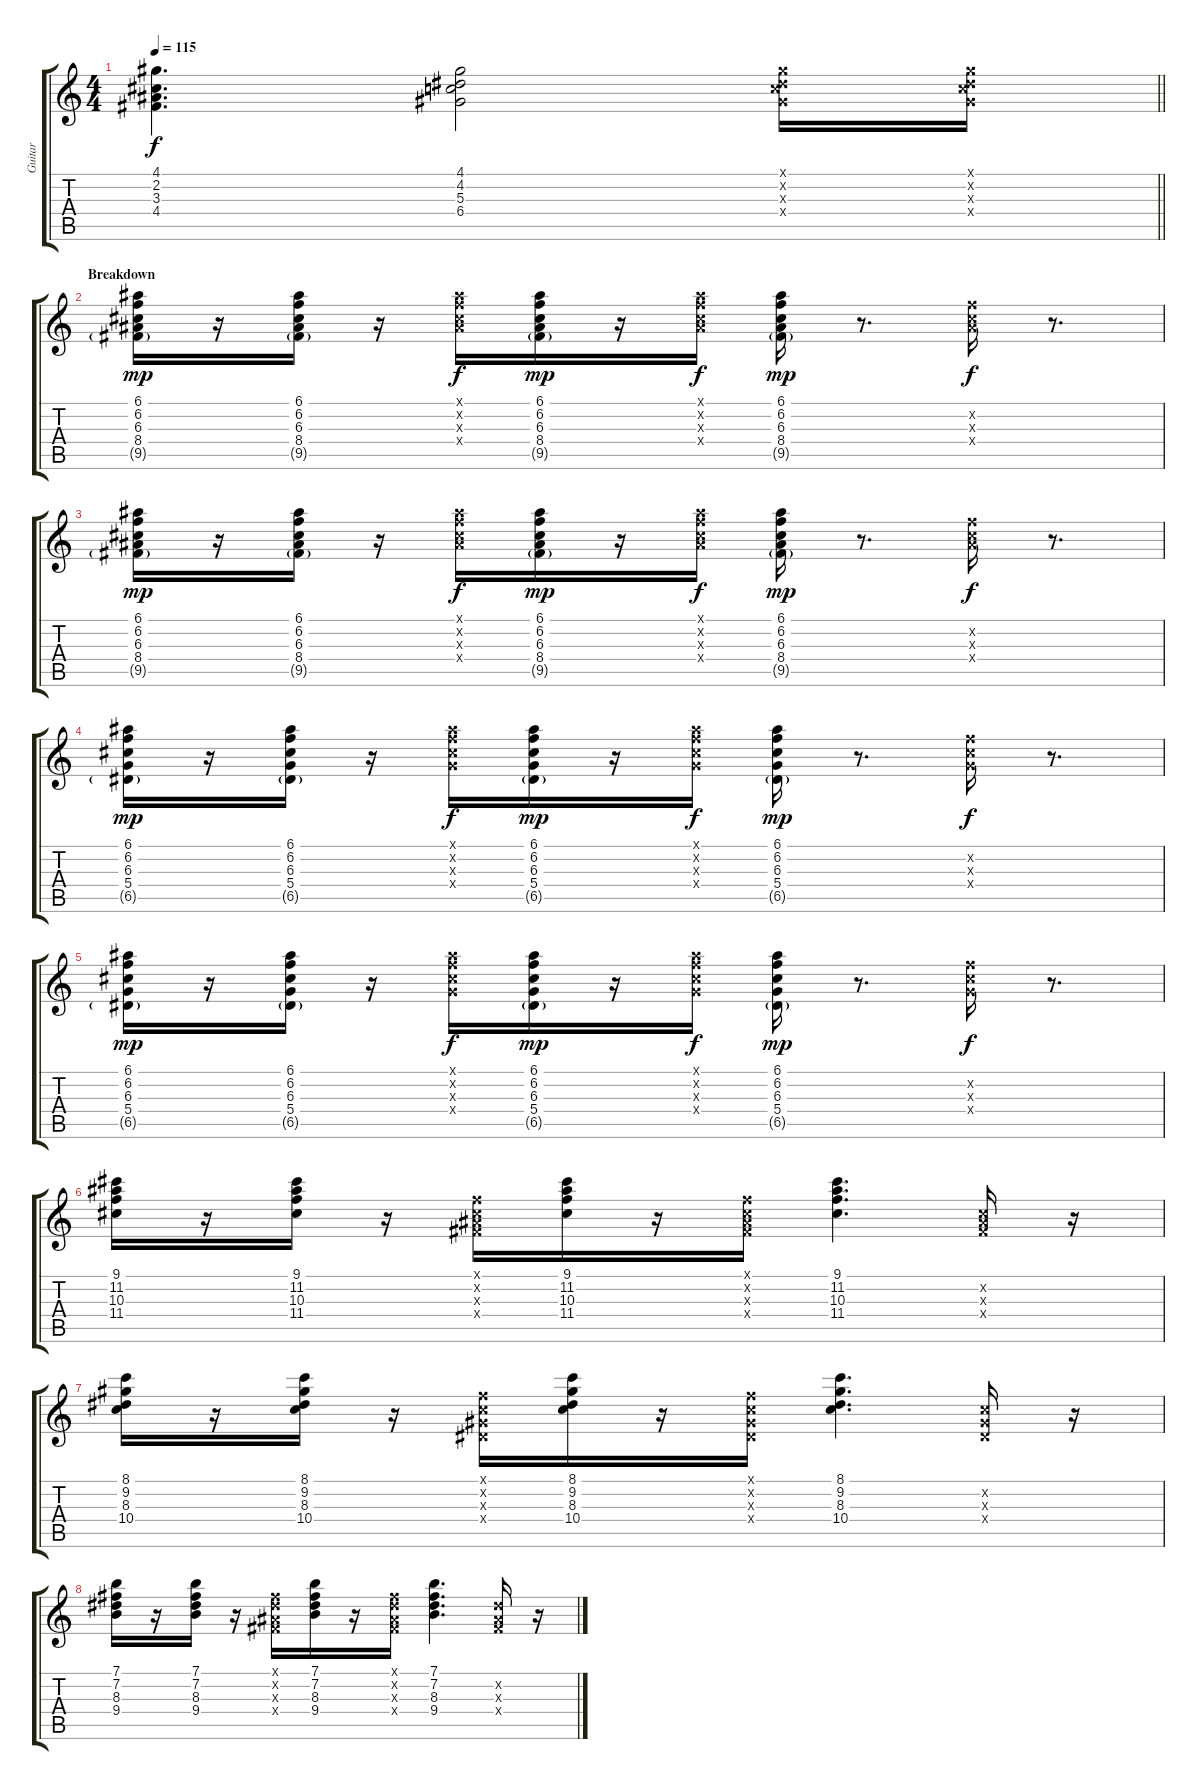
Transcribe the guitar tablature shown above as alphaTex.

\track ("Guitar" "Guitar") {instrument electricguitarclean}
\staff {score tabs}
\tuning (E4 B3 G3 D3 A2 E2) {hide}
\ts (4 4)
\tempo 115
\clef g2
\barLineRight lightlight
\ks c
(4.1 2.2 3.3 4.4).4{d dy f} (4.1 4.2 5.3 6.4).2 (4.1{x} 4.2{x} 5.3{x} 6.4{x}).16 (4.1{x} 4.2{x} 5.3{x} 6.4{x}).16 |
\section ("" "Breakdown")
(6.1 6.2 6.3 8.4 9.5{g}).16{dy mp} r.16 (6.1 6.2 6.3 8.4 9.5{g}).16 r.16 (6.1{x} 6.2{x} 6.3{x} 8.4{x}).16{dy f} (6.1 6.2 6.3 8.4 9.5{g}).16{dy mp} r.16 (6.1{x} 6.2{x} 6.3{x} 8.4{x}).16{dy f} (6.1 6.2 6.3 8.4 9.5{g}).16{dy mp} r.8{d} (6.2{x} 6.3{x} 8.4{x}).16{dy f} r.8{d} |
(6.1 6.2 6.3 8.4 9.5{g}).16{dy mp} r.16 (6.1 6.2 6.3 8.4 9.5{g}).16 r.16 (6.1{x} 6.2{x} 6.3{x} 8.4{x}).16{dy f} (6.1 6.2 6.3 8.4 9.5{g}).16{dy mp} r.16 (6.1{x} 6.2{x} 6.3{x} 8.4{x}).16{dy f} (6.1 6.2 6.3 8.4 9.5{g}).16{dy mp} r.8{d} (6.2{x} 6.3{x} 8.4{x}).16{dy f} r.8{d} |
(6.1 6.2 6.3 5.4 6.5{g}).16{dy mp} r.16 (6.1 6.2 6.3 5.4 6.5{g}).16 r.16 (6.1{x} 6.2{x} 6.3{x} 5.4{x}).16{dy f} (6.1 6.2 6.3 5.4 6.5{g}).16{dy mp} r.16 (6.1{x} 6.2{x} 6.3{x} 5.4{x}).16{dy f} (6.1 6.2 6.3 5.4 6.5{g}).16{dy mp} r.8{d} (6.2{x} 6.3{x} 5.4{x}).16{dy f} r.8{d} |
(6.1 6.2 6.3 5.4 6.5{g}).16{dy mp} r.16 (6.1 6.2 6.3 5.4 6.5{g}).16 r.16 (6.1{x} 6.2{x} 6.3{x} 5.4{x}).16{dy f} (6.1 6.2 6.3 5.4 6.5{g}).16{dy mp} r.16 (6.1{x} 6.2{x} 6.3{x} 5.4{x}).16{dy f} (6.1 6.2 6.3 5.4 6.5{g}).16{dy mp} r.8{d} (6.2{x} 6.3{x} 5.4{x}).16{dy f} r.8{d} |
(9.1 11.2 10.3 11.4).16 r.16 (9.1 11.2 10.3 11.4).16 r.16 (1.1{x} 2.2{x} 3.3{x} 4.4{x}).16 (9.1 11.2 10.3 11.4).16 r.16 (1.1{x} 2.2{x} 3.3{x} 4.4{x}).16 (9.1 11.2 10.3 11.4).4{d} (2.2{x} 3.3{x} 4.4{x}).16 r.16 |
(8.1 9.2 8.3 10.4).16 r.16 (8.1 9.2 8.3 10.4).16 r.16 (1.1{x} 1.2{x} 1.3{x} 1.4{x}).16 (8.1 9.2 8.3 10.4).16 r.16 (1.1{x} 1.2{x} 1.3{x} 1.4{x}).16 (8.1 9.2 8.3 10.4).4{d} (1.2{x} 1.3{x} 1.4{x}).16 r.16 |
(7.1 7.2 8.3 9.4).16 r.16 (7.1 7.2 8.3 9.4).16 r.16 (2.1{x} 4.2{x} 3.3{x} 4.4{x}).16 (7.1 7.2 8.3 9.4).16 r.16 (2.1{x} 4.2{x} 3.3{x} 4.4{x}).16 (7.1 7.2 8.3 9.4).4{d} (4.2{x} 3.3{x} 4.4{x}).16 r.16
